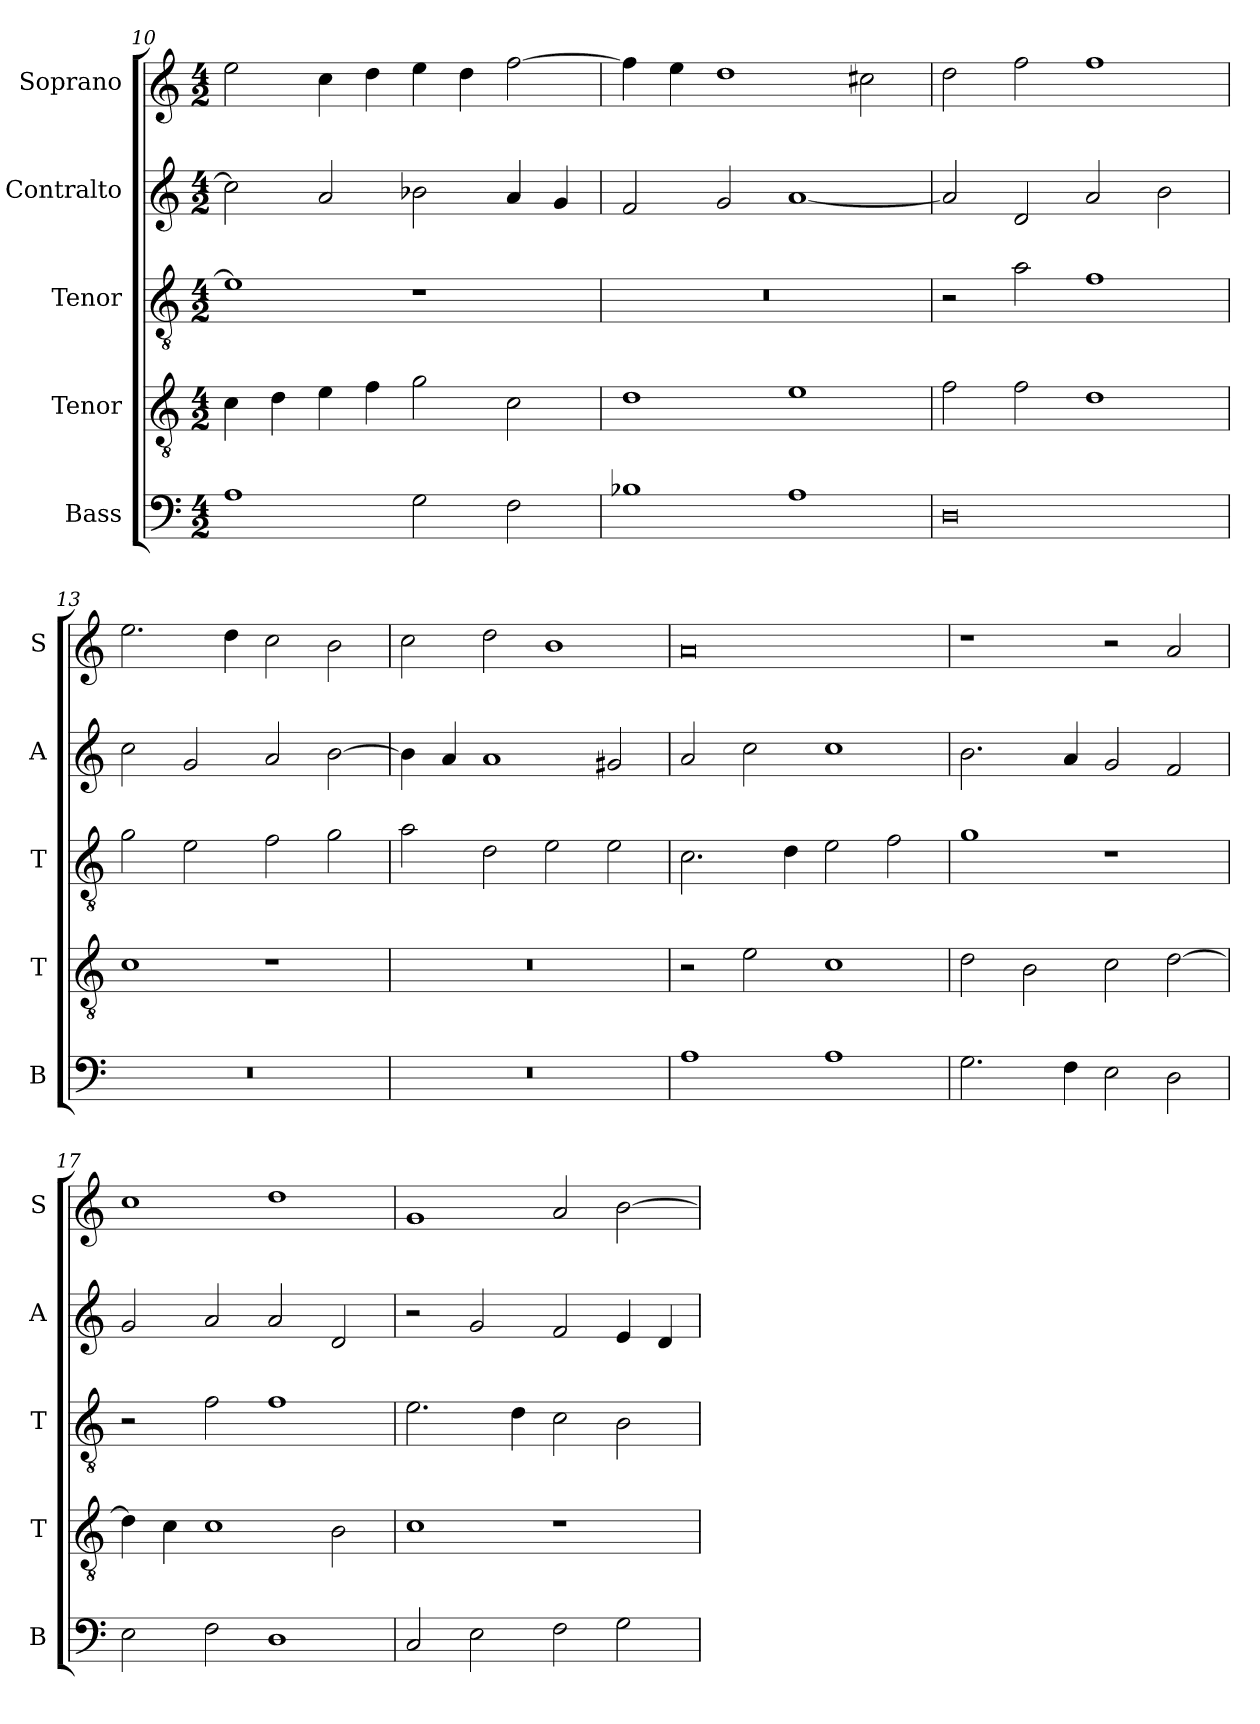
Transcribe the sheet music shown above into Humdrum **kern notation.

**kern	**kern	**kern	**kern	**kern
*part5	*part4	*part3	*part2	*part1
*staff5	*staff4	*staff3	*staff2	*staff1
*I"Bass	*I"Tenor	*I"Tenor	*I"Contralto	*I"Soprano
*I'B	*I'T	*I'T	*I'A	*I'S
*clefF4	*clefGv2	*clefGv2	*clefG2	*clefG2
*k[]	*k[]	*k[]	*k[]	*k[]
*A:aeo	*A:aeo	*A:aeo	*A:aeo	*A:aeo
*M4/2	*M4/2	*M4/2	*M4/2	*M4/2
=10	=10	=10	=10	=10
1A	4c	1e]	2cc]	2ee
.	4d	.	.	.
.	4e	.	2a	4cc
.	4f	.	.	4dd
2G	2g	1r	2b-X	4ee
.	.	.	.	4dd
2F	2c	.	4a	[2ff
.	.	.	4g	.
=11	=11	=11	=11	=11
1B-X	1d	0r	2f	4ff]
.	.	.	.	4ee
.	.	.	2g	1dd
1A	1e	.	[1a	.
.	.	.	.	2cc#X
=12	=12	=12	=12	=12
0D	2f	2r	2a]	2dd
.	2f	2a	2d	2ff
.	1d	1f	2a	1ff
.	.	.	2b	.
=13	=13	=13	=13	=13
0r	1c	2g	2cc	2.ee
.	.	2e	2g	.
.	.	.	.	4dd
.	1r	2f	2a	2cc
.	.	2g	[2b	2b
=14	=14	=14	=14	=14
0r	0r	2a	4b]	2cc
.	.	.	4a	.
.	.	2d	1a	2dd
.	.	2e	.	1b
.	.	2e	2g#X	.
=15	=15	=15	=15	=15
1A	2r	2.c	2a	0a
.	2e	.	2cc	.
.	.	4d	.	.
1A	1c	2e	1cc	.
.	.	2f	.	.
=16	=16	=16	=16	=16
2.G	2d	1g	2.b	1r
.	2B	.	.	.
4F	.	.	4a	.
2E	2c	1r	2g	2r
2D	[2d	.	2f	2a
=17	=17	=17	=17	=17
2E	4d]	2r	2g	1cc
.	4c	.	.	.
2F	1c	2f	2a	.
1D	.	1f	2a	1dd
.	2B	.	2d	.
=18	=18	=18	=18	=18
2C	1c	2.e	2r	1g
2E	.	.	2g	.
.	.	4d	.	.
2F	1r	2c	2f	2a
2G	.	2B	4e	[2b
.	.	.	4d	.
=	=	=	=	=
*-	*-	*-	*-	*-
